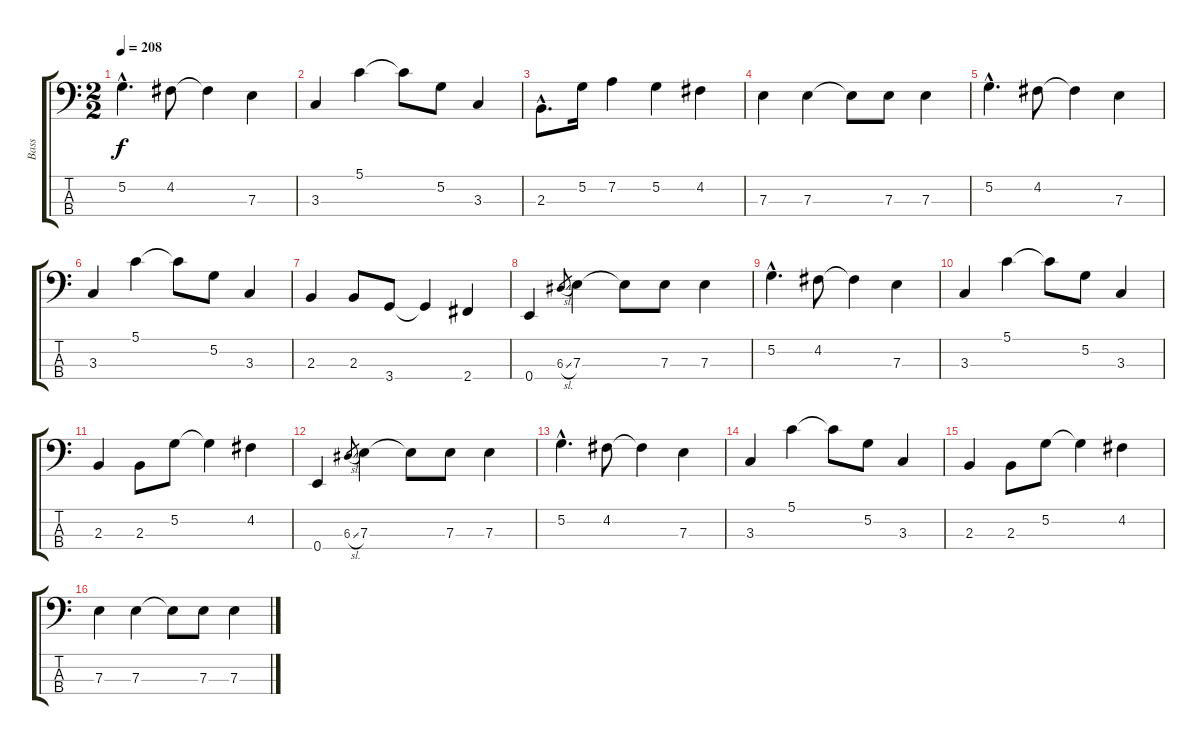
\track ("Bass" "Bass") {instrument acousticbass}
\staff {score tabs}
\tuning (G2 D2 A1 E1) {hide}
\ts (2 2)
\tempo 208
\clef f4
\ks c
5.2{hac}.4{d dy f} 4.2.8 4.2{t}.4 7.3.4 |
3.3.4 5.1.4 5.1{t}.8 5.2.8 3.3.4 |
2.3{hac}.8{d} 5.2.16 7.2.4 5.2.4 4.2.4 |
7.3.4 7.3.4 7.3{t}.8 7.3.8 7.3.4 |
5.2{hac}.4{d} 4.2.8 4.2{t}.4 7.3.4 |
3.3.4 5.1.4 5.1{t}.8 5.2.8 3.3.4 |
2.3.4 2.3.8 3.4.8 3.4{t}.4 2.4.4 |
0.4.4 6.3{sl}.8{gr} 7.3.4 7.3{t}.8 7.3.8 7.3.4 |
5.2{hac}.4{d} 4.2.8 4.2{t}.4 7.3.4 |
3.3.4 5.1.4 5.1{t}.8 5.2.8 3.3.4 |
2.3.4 2.3.8 5.2.8 5.2{t}.4 4.2.4 |
0.4.4 6.3{sl}.8{gr} 7.3.4 7.3{t}.8 7.3.8 7.3.4 |
5.2{hac}.4{d} 4.2.8 4.2{t}.4 7.3.4 |
3.3.4 5.1.4 5.1{t}.8 5.2.8 3.3.4 |
2.3.4 2.3.8 5.2.8 5.2{t}.4 4.2.4 |
7.3.4 7.3.4 7.3{t}.8 7.3.8 7.3.4
